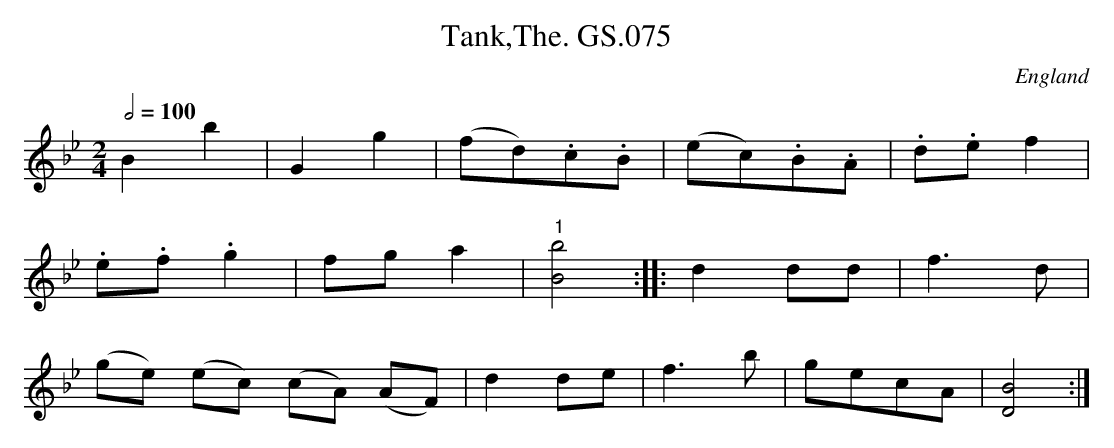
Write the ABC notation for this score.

X:1
T:Tank,The. GS.075
L:1/8
M:2/4
O:England
Q:1/2=100
K:Bb major
B2b2 | G2g2 | (fd).c.B | (ec).B.A | .d.e f2 |!
.e.f.g2 | fga2 | "1"[B4b4]::d2dd | f3 d |!
(ge) (ec)  (cA) (AF) | d2 de | f3 b | gecA | [D4B4]:|
